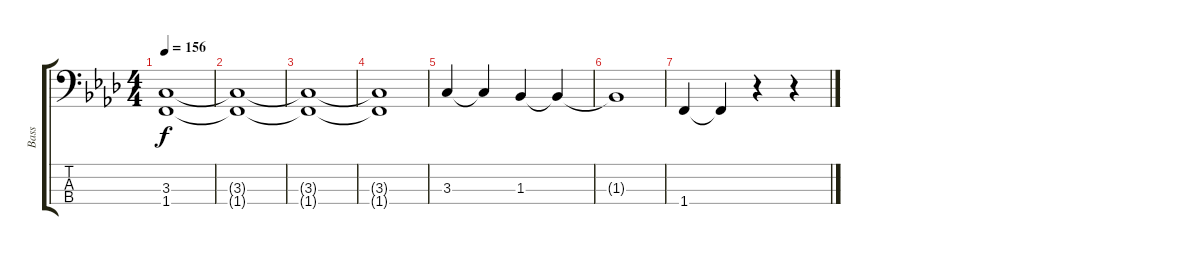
\track ("Bass" "Bass") {instrument electricbasspick}
\staff {score tabs}
\tuning (G2 D2 A1 E1) {hide}
\ts (4 4)
\tempo 156
\clef f4
\ks ab
(3.3 1.4).1{dy f} |
(3.3{t} 1.4{t}).1 |
(3.3{t} 1.4{t}).1 |
(3.3{t} 1.4{t}).1 |
3.3.4 3.3{t}.4 1.3.4 1.3{t}.4 |
1.3{t}.1 |
1.4.4 1.4{t}.4 r.4 r.4
